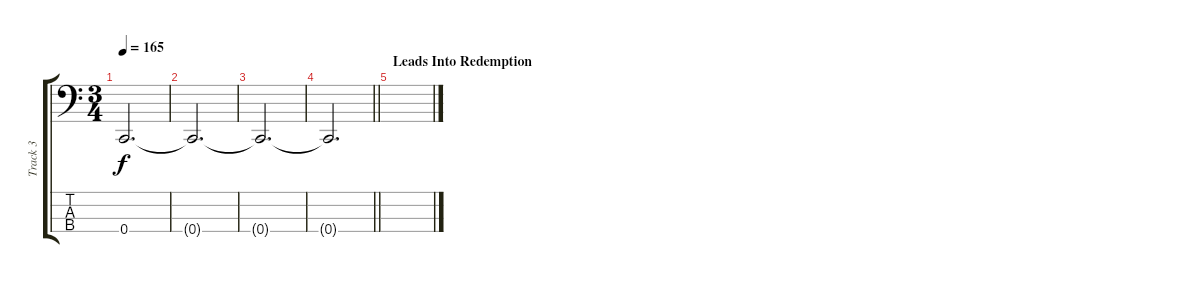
\track ("Track 3" "Track 3") {instrument electricbasspick}
\staff {score tabs}
\tuning (F2 C2 G1 C1) {hide}
\ts (3 4)
\tempo 165
\clef f4
\ks c
0.4{t}.2{d dy f} |
0.4{t}.2{d} |
0.4{t}.2{d} |
\barLineRight lightlight
0.4{t}.2{d} |
\section ("" "Leads Into Redemption")
